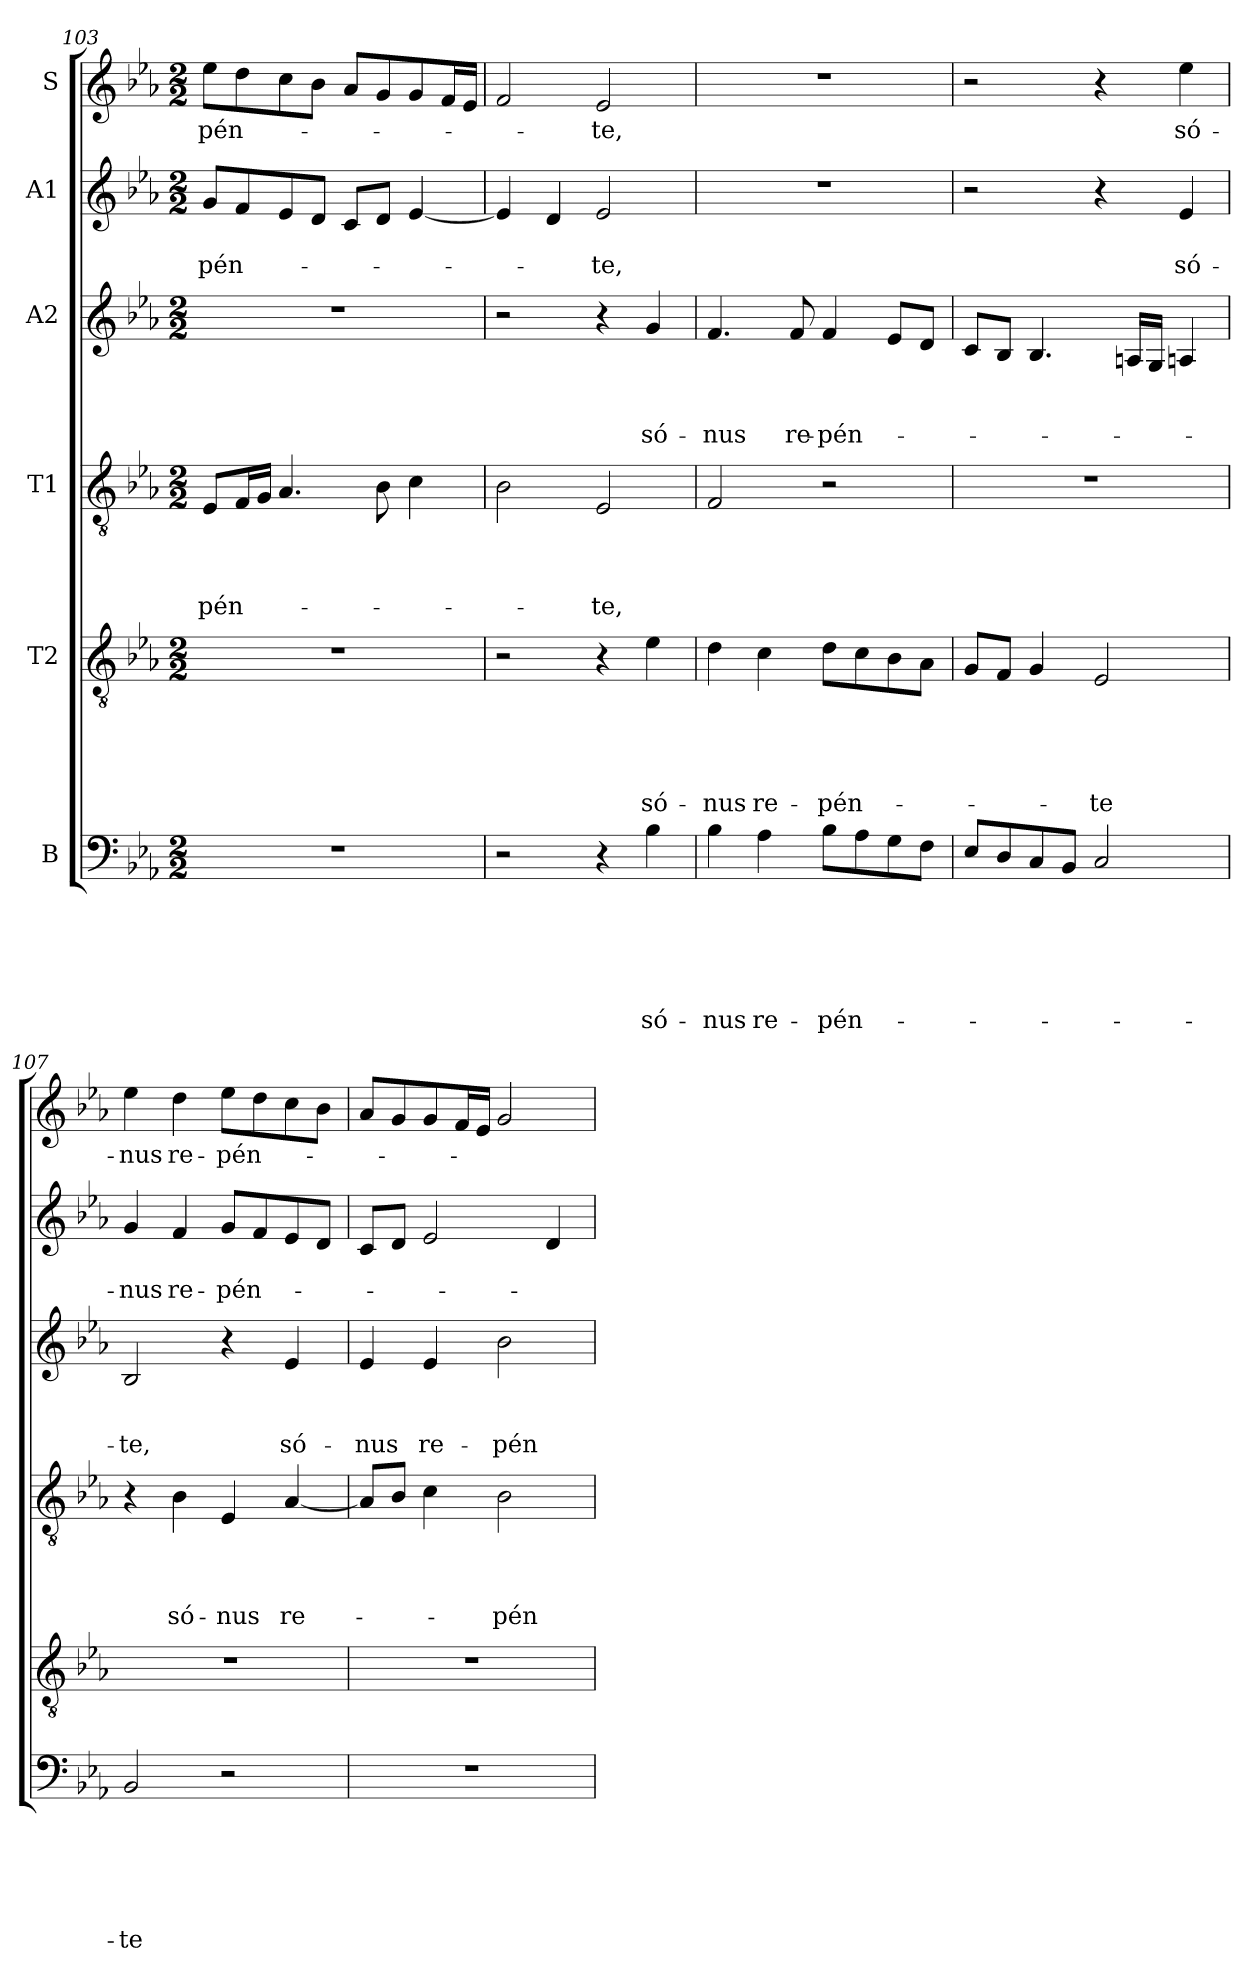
**kern	**text	**text	**text	**text	**text	**text	**kern	**text	**text	**text	**text	**text	**kern	**text	**text	**text	**text	**kern	**text	**text	**text	**kern	**text	**text	**kern	**text
*part6	*part6	*part6	*part6	*part6	*part6	*part6	*part5	*part5	*part5	*part5	*part5	*part5	*part4	*part4	*part4	*part4	*part4	*part3	*part3	*part3	*part3	*part2	*part2	*part2	*part1	*part1
*staff6	*staff6	*staff6	*staff6	*staff6	*staff6	*staff6	*staff5	*staff5	*staff5	*staff5	*staff5	*staff5	*staff4	*staff4	*staff4	*staff4	*staff4	*staff3	*staff3	*staff3	*staff3	*staff2	*staff2	*staff2	*staff1	*staff1
*I"B	*	*	*	*	*	*	*I"T2	*	*	*	*	*	*I"T1	*	*	*	*	*I"A2	*	*	*	*I"A1	*	*	*I"S	*
*clefF4	*	*	*	*	*	*	*clefGv2	*	*	*	*	*	*clefGv2	*	*	*	*	*clefG2	*	*	*	*clefG2	*	*	*clefG2	*
*k[b-e-a-]	*	*	*	*	*	*	*k[b-e-a-]	*	*	*	*	*	*k[b-e-a-]	*	*	*	*	*k[b-e-a-]	*	*	*	*k[b-e-a-]	*	*	*k[b-e-a-]	*
*E-:	*	*	*	*	*	*	*E-:	*	*	*	*	*	*E-:	*	*	*	*	*E-:	*	*	*	*E-:	*	*	*E-:	*
*M2/2	*	*	*	*	*	*	*M2/2	*	*	*	*	*	*M2/2	*	*	*	*	*M2/2	*	*	*	*M2/2	*	*	*M2/2	*
=103	=103	=103	=103	=103	=103	=103	=103	=103	=103	=103	=103	=103	=103	=103	=103	=103	=103	=103	=103	=103	=103	=103	=103	=103	=103	=103
!	!	!	!	!	!	!	!	!	!	!	!	!	!	!	!	!	!LO:LY:b	!	!	!	!	!	!	!LO:LY:b	!	!LO:LY:b
1r	.	.	.	.	.	.	1r	.	.	.	.	.	8E-/L	.	.	.	-pén-	1r	.	.	.	8g/L	.	-pén-	8ee-\L	-pén-
.	.	.	.	.	.	.	.	.	.	.	.	.	16F/L	.	.	.	.	.	.	.	.	8f/	.	.	8dd\	.
.	.	.	.	.	.	.	.	.	.	.	.	.	16G/JJ	.	.	.	.	.	.	.	.	.	.	.	.	.
.	.	.	.	.	.	.	.	.	.	.	.	.	4.A-/	.	.	.	.	.	.	.	.	8e-/	.	.	8cc\	.
.	.	.	.	.	.	.	.	.	.	.	.	.	.	.	.	.	.	.	.	.	.	8d/J	.	.	8b-\J	.
.	.	.	.	.	.	.	.	.	.	.	.	.	.	.	.	.	.	.	.	.	.	8c/L	.	.	8a-/L	.
.	.	.	.	.	.	.	.	.	.	.	.	.	8B-\	.	.	.	.	.	.	.	.	8d/J	.	.	8g/	.
.	.	.	.	.	.	.	.	.	.	.	.	.	4c\	.	.	.	.	.	.	.	.	[4e-/	.	.	8g/	.
.	.	.	.	.	.	.	.	.	.	.	.	.	.	.	.	.	.	.	.	.	.	.	.	.	16f/L	.
.	.	.	.	.	.	.	.	.	.	.	.	.	.	.	.	.	.	.	.	.	.	.	.	.	16e-/JJ	.
=104	=104	=104	=104	=104	=104	=104	=104	=104	=104	=104	=104	=104	=104	=104	=104	=104	=104	=104	=104	=104	=104	=104	=104	=104	=104	=104
2r	.	.	.	.	.	.	2r	.	.	.	.	.	2B-\	.	.	.	.	2r	.	.	.	4e-/]	.	.	2f/	.
.	.	.	.	.	.	.	.	.	.	.	.	.	.	.	.	.	.	.	.	.	.	4d/	.	.	.	.
!	!	!	!	!	!	!	!	!	!	!	!	!	!	!	!	!	!LO:LY:b	!	!	!	!	!	!	!LO:LY:b	!	!LO:LY:b
4r	.	.	.	.	.	.	4r	.	.	.	.	.	2E-/	.	.	.	-te,	4r	.	.	.	2e-/	.	-te,	2e-/	-te,
!	!	!	!	!	!	!LO:LY:b	!	!	!	!	!	!LO:LY:b	!	!	!	!	!	!	!	!	!LO:LY:b	!	!	!	!	!
4B-\	.	.	.	.	.	só-	4e-\	.	.	.	.	só-	.	.	.	.	.	4g/	.	.	só-	.	.	.	.	.
=105	=105	=105	=105	=105	=105	=105	=105	=105	=105	=105	=105	=105	=105	=105	=105	=105	=105	=105	=105	=105	=105	=105	=105	=105	=105	=105
!	!	!	!	!	!	!LO:LY:b	!	!	!	!	!	!LO:LY:b	!	!	!	!	!	!	!	!	!LO:LY:b	!	!	!	!	!
4B-\	.	.	.	.	.	-nus	4d\	.	.	.	.	-nus	2F/	.	.	.	.	4.f/	.	.	-nus	1r	.	.	1r	.
!	!	!	!	!	!	!LO:LY:b	!	!	!	!	!	!LO:LY:b	!	!	!	!	!	!	!	!	!	!	!	!	!	!
4A-\	.	.	.	.	.	re-	4c\	.	.	.	.	re-	.	.	.	.	.	.	.	.	.	.	.	.	.	.
!	!	!	!	!	!	!	!	!	!	!	!	!	!	!	!	!	!	!	!	!	!LO:LY:b	!	!	!	!	!
.	.	.	.	.	.	.	.	.	.	.	.	.	.	.	.	.	.	8f/	.	.	re-	.	.	.	.	.
!	!	!	!	!	!	!LO:LY:b	!	!	!	!	!	!LO:LY:b	!	!	!	!	!	!	!	!	!LO:LY:b	!	!	!	!	!
8B-\L	.	.	.	.	.	-pén-	8d\L	.	.	.	.	-pén-	2r	.	.	.	.	4f/	.	.	-pén-	.	.	.	.	.
8A-\	.	.	.	.	.	.	8c\	.	.	.	.	.	.	.	.	.	.	.	.	.	.	.	.	.	.	.
8G\	.	.	.	.	.	.	8B-\	.	.	.	.	.	.	.	.	.	.	8e-/L	.	.	.	.	.	.	.	.
8F\J	.	.	.	.	.	.	8A-\J	.	.	.	.	.	.	.	.	.	.	8d/J	.	.	.	.	.	.	.	.
!!LO:PB:g=z
=106	=106	=106	=106	=106	=106	=106	=106	=106	=106	=106	=106	=106	=106	=106	=106	=106	=106	=106	=106	=106	=106	=106	=106	=106	=106	=106
8E-/L	.	.	.	.	.	.	8G/L	.	.	.	.	.	1r	.	.	.	.	8c/L	.	.	.	2r	.	.	2r	.
8D/	.	.	.	.	.	.	8F/J	.	.	.	.	.	.	.	.	.	.	8B-/J	.	.	.	.	.	.	.	.
8C/	.	.	.	.	.	.	4G/	.	.	.	.	.	.	.	.	.	.	4.B-/	.	.	.	.	.	.	.	.
8BB-/J	.	.	.	.	.	.	.	.	.	.	.	.	.	.	.	.	.	.	.	.	.	.	.	.	.	.
!	!	!	!	!	!	!	!	!	!	!	!	!LO:LY:b	!	!	!	!	!	!	!	!	!	!	!	!	!	!
2C/	.	.	.	.	.	.	2E-/	.	.	.	.	-te	.	.	.	.	.	.	.	.	.	4r	.	.	4r	.
.	.	.	.	.	.	.	.	.	.	.	.	.	.	.	.	.	.	16Ani/LL	.	.	.	.	.	.	.	.
.	.	.	.	.	.	.	.	.	.	.	.	.	.	.	.	.	.	16G/JJ	.	.	.	.	.	.	.	.
!	!	!	!	!	!	!	!	!	!	!	!	!	!	!	!	!	!	!	!	!	!	!	!	!LO:LY:b	!	!LO:LY:b
.	.	.	.	.	.	.	.	.	.	.	.	.	.	.	.	.	.	4Ani/	.	.	.	4e-/	.	só-	4ee-\	só-
=107	=107	=107	=107	=107	=107	=107	=107	=107	=107	=107	=107	=107	=107	=107	=107	=107	=107	=107	=107	=107	=107	=107	=107	=107	=107	=107
!	!	!	!	!	!	!LO:LY:b	!	!	!	!	!	!	!	!	!	!	!	!	!	!	!LO:LY:b	!	!	!LO:LY:b	!	!LO:LY:b
2BB-/	.	.	.	.	.	-te	1r	.	.	.	.	.	4r	.	.	.	.	2B-/	.	.	-te,	4g/	.	-nus	4ee-\	-nus
!	!	!	!	!	!	!	!	!	!	!	!	!	!	!	!	!	!LO:LY:b	!	!	!	!	!	!	!LO:LY:b	!	!LO:LY:b
.	.	.	.	.	.	.	.	.	.	.	.	.	4B-\	.	.	.	só-	.	.	.	.	4f/	.	re-	4dd\	re-
!	!	!	!	!	!	!	!	!	!	!	!	!	!	!	!	!	!LO:LY:b	!	!	!	!	!	!	!LO:LY:b	!	!LO:LY:b
2r	.	.	.	.	.	.	.	.	.	.	.	.	4E-/	.	.	.	-nus	4r	.	.	.	8g/L	.	-pén-	8ee-\L	-pén-
.	.	.	.	.	.	.	.	.	.	.	.	.	.	.	.	.	.	.	.	.	.	8f/	.	.	8dd\	.
!	!	!	!	!	!	!	!	!	!	!	!	!	!	!	!	!	!LO:LY:b	!	!	!	!LO:LY:b	!	!	!	!	!
.	.	.	.	.	.	.	.	.	.	.	.	.	[4A-/	.	.	.	re-	4e-/	.	.	só-	8e-/	.	.	8cc\	.
.	.	.	.	.	.	.	.	.	.	.	.	.	.	.	.	.	.	.	.	.	.	8d/J	.	.	8b-\J	.
=108	=108	=108	=108	=108	=108	=108	=108	=108	=108	=108	=108	=108	=108	=108	=108	=108	=108	=108	=108	=108	=108	=108	=108	=108	=108	=108
!	!	!	!	!	!	!	!	!	!	!	!	!	!	!	!	!	!	!	!	!	!LO:LY:b	!	!	!	!	!
1r	.	.	.	.	.	.	1r	.	.	.	.	.	8A-/L]	.	.	.	.	4e-/	.	.	-nus	8c/L	.	.	8a-/L	.
.	.	.	.	.	.	.	.	.	.	.	.	.	8B-/J	.	.	.	.	.	.	.	.	8d/J	.	.	8g/	.
!	!	!	!	!	!	!	!	!	!	!	!	!	!	!	!	!	!	!	!	!	!LO:LY:b	!	!	!	!	!
.	.	.	.	.	.	.	.	.	.	.	.	.	4c\	.	.	.	.	4e-/	.	.	re-	2e-/	.	.	8g/	.
.	.	.	.	.	.	.	.	.	.	.	.	.	.	.	.	.	.	.	.	.	.	.	.	.	16f/L	.
.	.	.	.	.	.	.	.	.	.	.	.	.	.	.	.	.	.	.	.	.	.	.	.	.	16e-/JJ	.
!	!	!	!	!	!	!	!	!	!	!	!	!	!	!	!	!	!LO:LY:b	!	!	!	!LO:LY:b	!	!	!	!	!
.	.	.	.	.	.	.	.	.	.	.	.	.	2B-\	.	.	.	-pén-	2b-\	.	.	-pén-	.	.	.	2g/	.
.	.	.	.	.	.	.	.	.	.	.	.	.	.	.	.	.	.	.	.	.	.	4d/	.	.	.	.
=	=	=	=	=	=	=	=	=	=	=	=	=	=	=	=	=	=	=	=	=	=	=	=	=	=	=
*-	*-	*-	*-	*-	*-	*-	*-	*-	*-	*-	*-	*-	*-	*-	*-	*-	*-	*-	*-	*-	*-	*-	*-	*-	*-	*-
